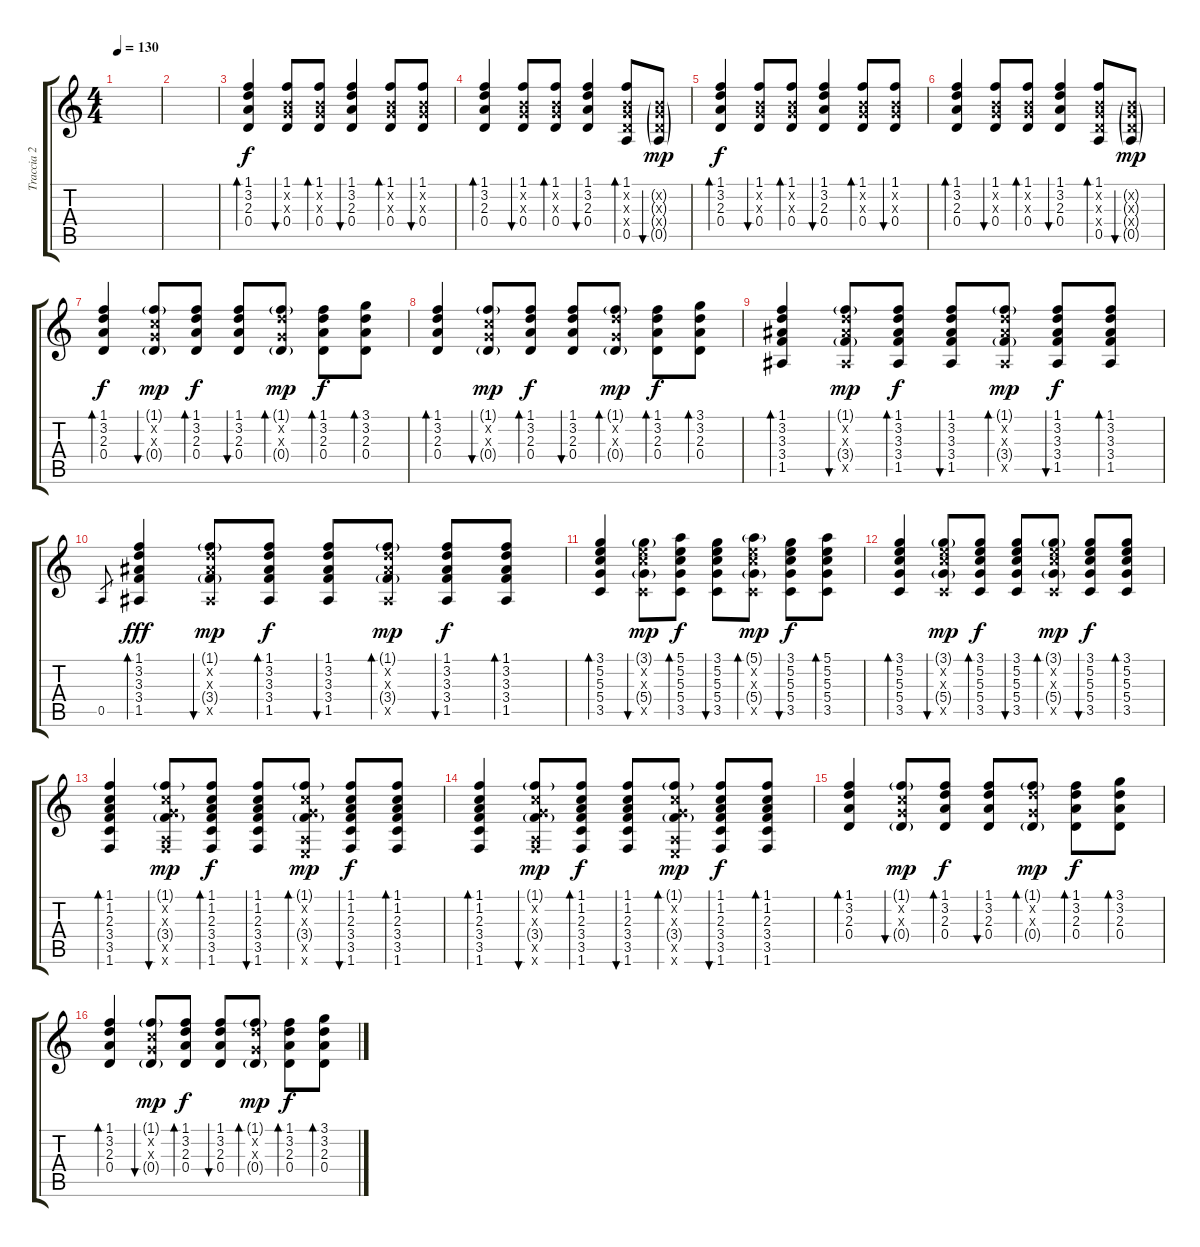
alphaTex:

\track ("Traccia 2" "Traccia 2") {instrument acousticguitarsteel}
\staff {score tabs}
\tuning (E4 B3 G3 D3 A2 E2) {hide}
\ts (4 4)
\tempo 130
\clef g2
\ks c
|
|
(1.1 3.2 2.3 0.4).4{bd 120} (1.1 0.2{x} 0.3{x} 0.4).8{bu 120} (1.1 0.2{x} 0.3{x} 0.4).8{bd 120} (1.1 3.2 2.3 0.4).4{bu 120} (1.1 0.2{x} 0.3{x} 0.4).8{bd 120} (1.1 0.2{x} 0.3{x} 0.4).8{bu 120} |
(1.1 3.2 2.3 0.4).4{bd 120} (1.1 0.2{x} 0.3{x} 0.4).8{bu 120} (1.1 0.2{x} 0.3{x} 0.4).8{bd 120} (1.1 3.2 2.3 0.4).4{bu 120} (1.1 0.2{x} 0.3{x} 0.4{x} 0.5).8{bd 120} (0.2{g x} 0.3{g x} 0.4{g x} 0.5{g}).8{bu 120 dy mp} |
(1.1 3.2 2.3 0.4).4{bd 120 dy f} (1.1 0.2{x} 0.3{x} 0.4).8{bu 120} (1.1 0.2{x} 0.3{x} 0.4).8{bd 120} (1.1 3.2 2.3 0.4).4{bu 120} (1.1 0.2{x} 0.3{x} 0.4).8{bd 120} (1.1 0.2{x} 0.3{x} 0.4).8{bu 120} |
(1.1 3.2 2.3 0.4).4{bd 120} (1.1 0.2{x} 0.3{x} 0.4).8{bu 120} (1.1 0.2{x} 0.3{x} 0.4).8{bd 120} (1.1 3.2 2.3 0.4).4{bu 120} (1.1 0.2{x} 0.3{x} 0.4{x} 0.5).8{bd 120} (0.2{g x} 0.3{g x} 0.4{g x} 0.5{g}).8{bu 120 dy mp} |
(1.1 3.2 2.3 0.4).4{bd 120 dy f} (1.1{g} 1.2{x} 0.3{x} 0.4{g}).8{bu 120 dy mp} (1.1 3.2 2.3 0.4).8{bd 120 dy f} (1.1 3.2 2.3 0.4).8{bu 120} (1.1{g} 3.2{x} 0.3{x} 0.4{g}).8{bd 120 dy mp} (1.1 3.2 2.3 0.4).8{bd 120 dy f} (3.1 3.2 2.3 0.4).8{bd 120} |
(1.1 3.2 2.3 0.4).4{bd 120} (1.1{g} 1.2{x} 0.3{x} 0.4{g}).8{bu 120 dy mp} (1.1 3.2 2.3 0.4).8{bd 120 dy f} (1.1 3.2 2.3 0.4).8{bu 120} (1.1{g} 3.2{x} 0.3{x} 0.4{g}).8{bd 120 dy mp} (1.1 3.2 2.3 0.4).8{bd 120 dy f} (3.1 3.2 2.3 0.4).8{bd 120} |
(1.1 3.2 3.3 3.4 1.5).4{bd 120} (1.1{g} 3.2{x} 3.3{x} 3.4{g} 1.5{x}).8{bu 120 dy mp} (1.1 3.2 3.3 3.4 1.5).8{bd 120 dy f} (1.1 3.2 3.3 3.4 1.5).8{bu 120} (1.1{g} 3.2{x} 3.3{x} 3.4{g} 1.5{x}).8{bd 120 dy mp} (1.1 3.2 3.3 3.4 1.5).8{bu 120 dy f} (1.1 3.2 3.3 3.4 1.5).8{bd 120} |
0.5.8{gr} (1.1 3.2 3.3 3.4 1.5).4{bd 120 dy fff} (1.1{g} 3.2{x} 3.3{x} 3.4{g} 1.5{x}).8{bu 120 dy mp} (1.1 3.2 3.3 3.4 1.5).8{bd 120 dy f} (1.1 3.2 3.3 3.4 1.5).8{bu 120} (1.1{g} 3.2{x} 3.3{x} 3.4{g} 1.5{x}).8{bd 120 dy mp} (1.1 3.2 3.3 3.4 1.5).8{bu 120 dy f} (1.1 3.2 3.3 3.4 1.5).8{bd 120} |
(3.1 5.2 5.3 5.4 3.5).4{bd 120} (3.1{g} 5.2{x} 5.3{x} 5.4{g} 3.5{x}).8{bu 120 dy mp} (5.1 5.2 5.3 5.4 3.5).8{bd 120 dy f} (3.1 5.2 5.3 5.4 3.5).8{bu 120} (5.1{g} 5.2{x} 5.3{x} 5.4{g} 3.5{x}).8{bd 120 dy mp} (3.1 5.2 5.3 5.4 3.5).8{bu 120 dy f} (5.1 5.2 5.3 5.4 3.5).8{bd 120} |
(3.1 5.2 5.3 5.4 3.5).4{bd 120} (3.1{g} 5.2{x} 5.3{x} 5.4{g} 3.5{x}).8{bu 120 dy mp} (3.1 5.2 5.3 5.4 3.5).8{bd 120 dy f} (3.1 5.2 5.3 5.4 3.5).8{bu 120} (3.1{g} 5.2{x} 5.3{x} 5.4{g} 3.5{x}).8{bd 120 dy mp} (3.1 5.2 5.3 5.4 3.5).8{bu 120 dy f} (3.1 5.2 5.3 5.4 3.5).8{bd 120} |
(1.1 1.2 2.3 3.4 3.5 1.6).4{bd 120} (1.1{g} 1.2{x} 0.3{x} 3.4{g} 0.5{x} 1.6{x}).8{bu 120 dy mp} (1.1 1.2 2.3 3.4 3.5 1.6).8{bd 120 dy f} (1.1 1.2 2.3 3.4 3.5 1.6).8{bu 120} (1.1{g} 1.2{x} 0.3{x} 3.4{g} 0.5{x} 0.6{x}).8{bd 120 dy mp} (1.1 1.2 2.3 3.4 3.5 1.6).8{bu 120 dy f} (1.1 1.2 2.3 3.4 3.5 1.6).8{bd 120} |
(1.1 1.2 2.3 3.4 3.5 1.6).4{bd 120} (1.1{g} 1.2{x} 0.3{x} 3.4{g} 0.5{x} 1.6{x}).8{bu 120 dy mp} (1.1 1.2 2.3 3.4 3.5 1.6).8{bd 120 dy f} (1.1 1.2 2.3 3.4 3.5 1.6).8{bu 120} (1.1{g} 1.2{x} 0.3{x} 3.4{g} 0.5{x} 0.6{x}).8{bd 120 dy mp} (1.1 1.2 2.3 3.4 3.5 1.6).8{bu 120 dy f} (1.1 1.2 2.3 3.4 3.5 1.6).8{bd 120} |
(1.1 3.2 2.3 0.4).4{bd 120} (1.1{g} 1.2{x} 0.3{x} 0.4{g}).8{bu 120 dy mp} (1.1 3.2 2.3 0.4).8{bd 120 dy f} (1.1 3.2 2.3 0.4).8{bu 120} (1.1{g} 3.2{x} 0.3{x} 0.4{g}).8{bd 120 dy mp} (1.1 3.2 2.3 0.4).8{bd 120 dy f} (3.1 3.2 2.3 0.4).8{bd 120} |
(1.1 3.2 2.3 0.4).4{bd 120} (1.1{g} 1.2{x} 0.3{x} 0.4{g}).8{bu 120 dy mp} (1.1 3.2 2.3 0.4).8{bd 120 dy f} (1.1 3.2 2.3 0.4).8{bu 120} (1.1{g} 3.2{x} 0.3{x} 0.4{g}).8{bd 120 dy mp} (1.1 3.2 2.3 0.4).8{bd 120 dy f} (3.1 3.2 2.3 0.4).8{bd 120}
